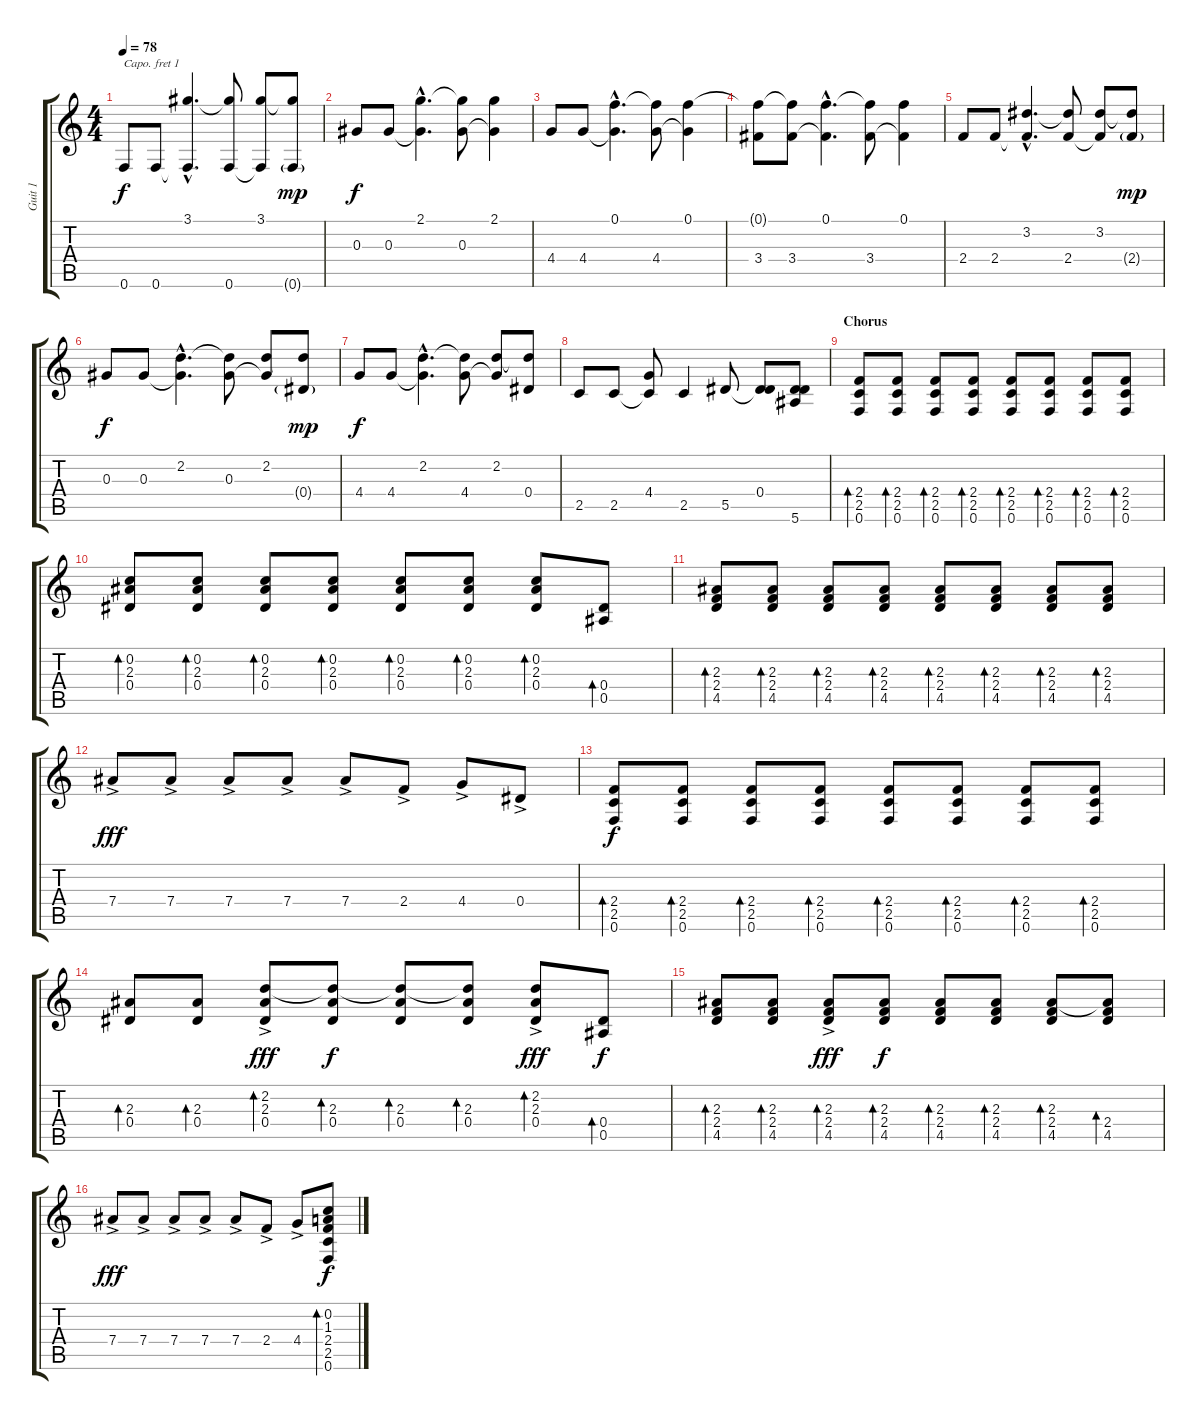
\track ("Guit 1 " "Guit 1 ") {instrument electricguitarjazz}
\staff {score tabs}
\capo 1
\tuning (E4 B3 G3 D3 A2 E2) {hide}
\ts (4 4)
\section ("" "")
\tempo 78
\clef g2
\ks c
0.6.8{dy f} 0.6.8 (3.1{hac} 0.6{hac t}).4{d} (3.1{t} 0.6).8 (3.1 0.6{t}).8 (3.1{t} 0.6{g}).8{dy mp} |
0.3.8{dy f} 0.3.8 (2.1{hac} 0.3{hac t}).4{d} (2.1{t} 0.3).8 (2.1 0.3{t}).4 |
4.4.8 4.4.8 (0.1{hac} 4.4{hac t}).4{d} (0.1{t} 4.4).8 (0.1 4.4{t}).4 |
(0.1{t} 3.4).8 (0.1{t} 3.4).8 (0.1{hac} 3.4{hac t}).4{d} (0.1{t} 3.4).8 (0.1 3.4{t}).4 |
2.4.8 2.4.8 (3.2{hac} 2.4{hac t}).4{d} (3.2{t} 2.4).8 (3.2 2.4{t}).8 (3.2{t} 2.4{g}).8{dy mp} |
0.3.8{dy f} 0.3.8 (2.2{hac} 0.3{hac t}).4{d} (2.2{t} 0.3).8 (2.2 0.3{t}).8 (2.2{t} 0.4{g}).8{dy mp} |
4.4.8{dy f} 4.4.8 (2.2{hac} 4.4{hac t}).4{d} (2.2{t} 4.4).8 (2.2 4.4{t}).8 (2.2{t} 0.4).8 |
2.5.8 2.5.8 (4.4 2.5{t}).8 2.5.4 5.5.8 (0.4 5.5{t}).8 (0.4{t} 5.5{t} 5.6).8 |
\section ("" "Chorus")
(2.4 2.5 0.6).8{bd 30 instrument electricguitarmuted} (2.4 2.5 0.6).8{bd 30} (2.4 2.5 0.6).8{bd 30} (2.4 2.5 0.6).8{bd 30} (2.4 2.5 0.6).8{bd 30} (2.4 2.5 0.6).8{bd 30} (2.4 2.5 0.6).8{bd 30} (2.4 2.5 0.6).8{bd 30} |
(0.2 2.3 0.4).8{bd 30} (0.2 2.3 0.4).8{bd 30} (0.2 2.3 0.4).8{bd 30} (0.2 2.3 0.4).8{bd 30} (0.2 2.3 0.4).8{bd 30} (0.2 2.3 0.4).8{bd 30} (0.2 2.3 0.4).8{bd 30} (0.4 0.5).8{bd 30} |
(2.3 2.4 4.5).8{bd 30} (2.3 2.4 4.5).8{bd 30} (2.3 2.4 4.5).8{bd 30} (2.3 2.4 4.5).8{bd 30} (2.3 2.4 4.5).8{bd 30} (2.3 2.4 4.5).8{bd 30} (2.3 2.4 4.5).8{bd 30} (2.3 2.4 4.5).8{bd 30} |
7.4{ac}.8{dy fff instrument overdrivenguitar} 7.4{ac}.8 7.4{ac}.8 7.4{ac}.8 7.4{ac}.8 2.4{ac}.8 4.4{ac}.8 0.4{ac}.8 |
(2.4 2.5 0.6).8{bd 30 dy f instrument electricguitarmuted} (2.4 2.5 0.6).8{bd 30} (2.4 2.5 0.6).8{bd 30} (2.4 2.5 0.6).8{bd 30} (2.4 2.5 0.6).8{bd 30} (2.4 2.5 0.6).8{bd 30} (2.4 2.5 0.6).8{bd 30} (2.4 2.5 0.6).8{bd 30} |
(2.3 0.4).8{bd 30} (2.3 0.4).8{bd 30} (2.2{ac} 2.3{ac} 0.4{ac}).8{bd 30 dy fff} (2.2{t} 2.3 0.4).8{bd 30 dy f} (2.2{t} 2.3 0.4).8{bd 30} (2.2{t} 2.3 0.4).8{bd 30} (2.2{ac} 2.3 0.4).8{bd 30 dy fff} (0.4 0.5).8{bd 30 dy f} |
(2.3 2.4 4.5).8{bd 30} (2.3 2.4 4.5).8{bd 30} (2.3{ac} 2.4 4.5{ac}).8{bd 30 dy fff} (2.3 2.4 4.5).8{bd 30 dy f} (2.3 2.4 4.5).8{bd 30} (2.3 2.4 4.5).8{bd 30} (2.3 2.4 4.5).8{bd 30} (2.3{t} 2.4 4.5).8{bd 30} |
7.4{ac}.8{dy fff instrument overdrivenguitar} 7.4{ac}.8 7.4{ac}.8 7.4{ac}.8 7.4{ac}.8 2.4{ac}.8 4.4{ac}.8 (0.2 1.3 2.4 2.5 0.6).8{bd 60 dy f instrument electricguitarjazz}
